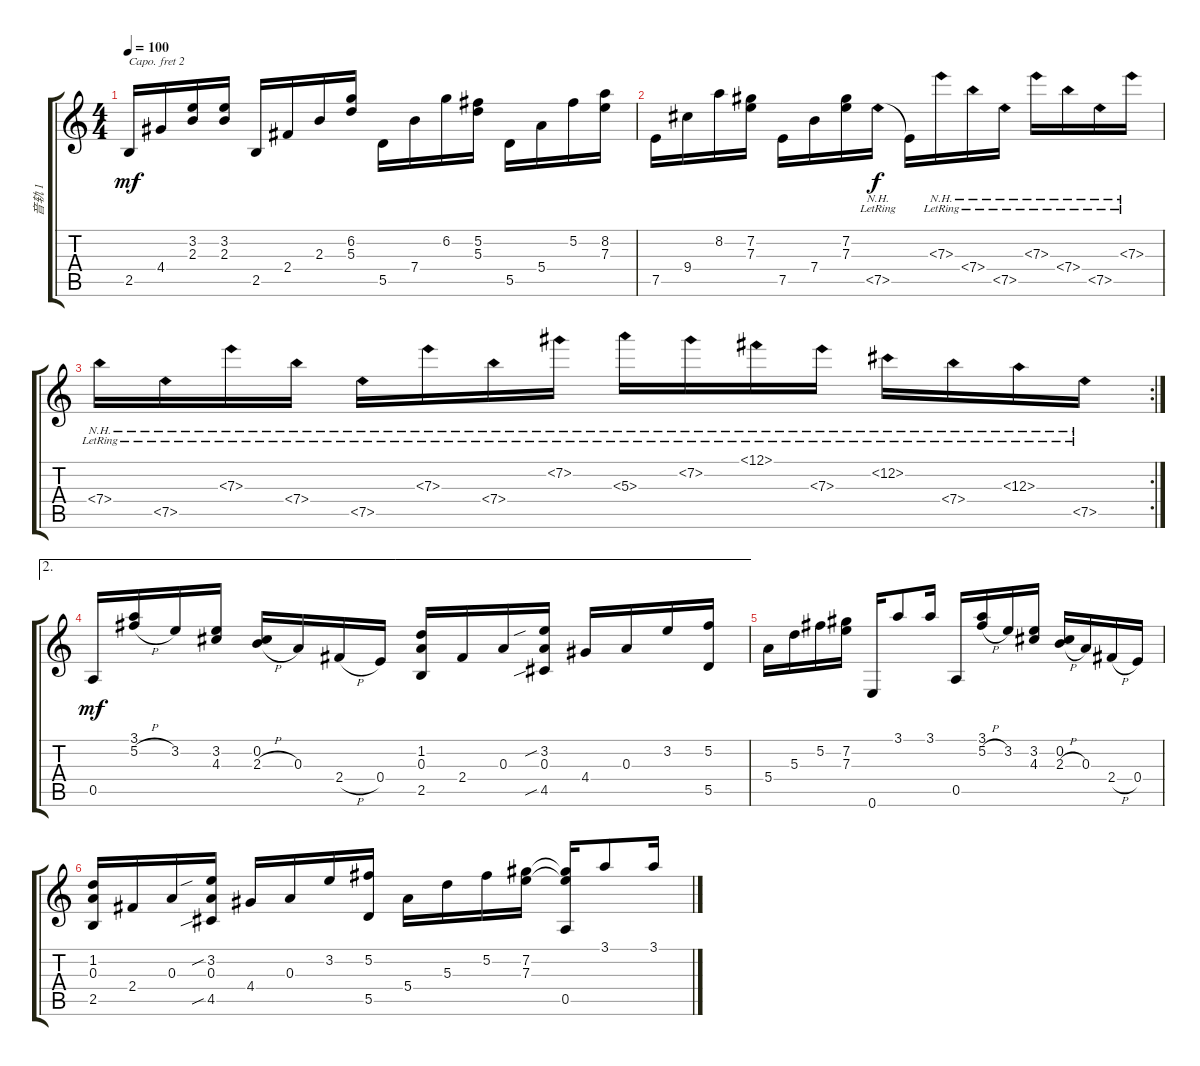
\track ("音轨 1" "音轨 1") {instrument acousticguitarsteel}
\staff {score tabs}
\capo 2
\tuning (E4 B3 G3 D3 G2 D2) {hide}
\ts (4 4)
\tempo 100
\clef g2
\ks c
2.5.16{dy mf} 4.4.16 (3.2 2.3).16 (3.2 2.3).16 2.5.16 2.4.16 2.3.16 (6.2 5.3).16 5.5.16 7.4.16 6.2.16 (5.2 5.3).16 5.5.16 5.4.16 5.2.16 (8.2 7.3).16 |
7.5.16 9.4.16 8.2.16 (7.2 7.3).16 7.5.16 7.4.16 (7.2 7.3).16 7.5{nh lr}.16{dy f} 7.5{t}.16 7.3{nh lr}.16 7.4{nh lr}.16 7.5{nh lr}.16 7.3{nh lr}.16 7.4{nh lr}.16 7.5{nh lr}.16 7.3{nh lr}.16 |
\rc 2
7.4{nh lr}.16 7.5{nh lr}.16 7.3{nh lr}.16 7.4{nh lr}.16 7.5{nh lr}.16 7.3{nh lr}.16 7.4{nh lr}.16 7.2{nh lr}.16 5.3{nh lr}.16 7.2{nh lr}.16 12.1{nh lr}.16 7.3{nh lr}.16 12.2{nh lr}.16 7.4{nh lr}.16 12.3{nh lr}.16 7.5{nh lr}.16 |
\ae 2
0.5.16{dy mf} (3.1 5.2{h}).16 3.2.16 (3.2 4.3).16 (0.2 2.3{h}).16 0.3.16 2.4{h}.16 0.4.16 (1.2 0.3 2.5).16 2.4.16 0.3.16 (3.2{sib} 0.3 4.5{sib}).16 4.4.16 0.3.16 3.2.16 (5.2 5.5).16 |
5.4.16 5.3.16 5.2.16 (7.2 7.3).16 0.6.16 3.1.8 3.1.16 0.5.16 (3.1 5.2{h}).16 3.2.16 (3.2 4.3).16 (0.2 2.3{h}).16 0.3.16 2.4{h}.16 0.4.16 |
(1.2 0.3 2.5).16 2.4.16 0.3.16 (3.2{sib} 0.3 4.5{sib}).16 4.4.16 0.3.16 3.2.16 (5.2 5.5).16 5.4.16 5.3.16 5.2.16 (7.2 7.3).16 (7.2{t} 7.3{t} 0.5).16 3.1.8 3.1.16
